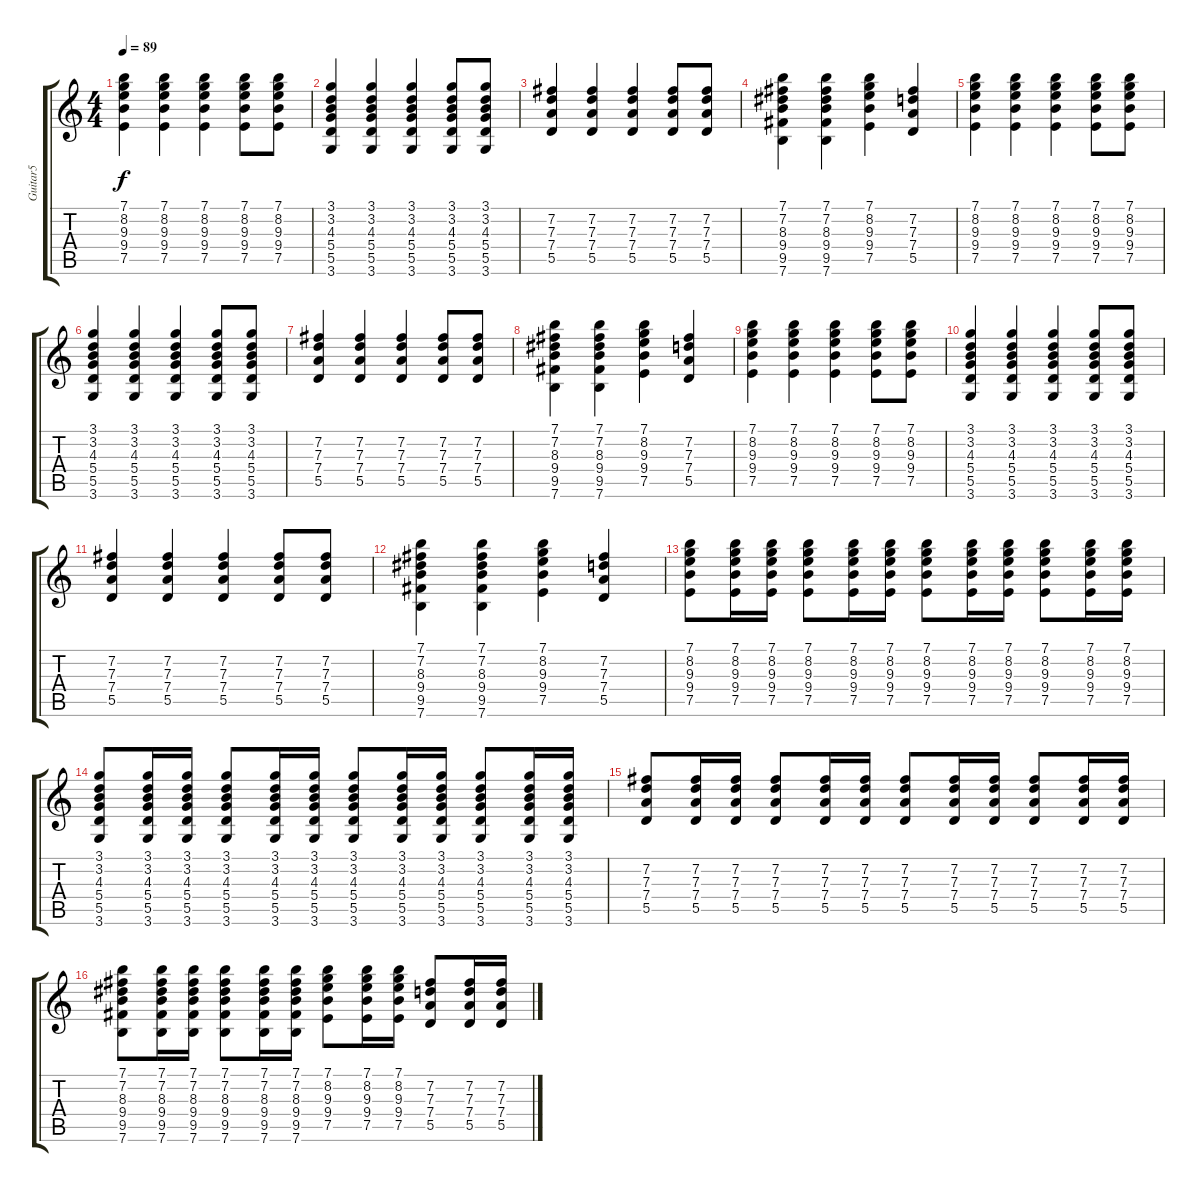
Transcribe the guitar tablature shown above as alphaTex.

\track ("Guitar5" "Guitar5") {instrument acousticguitarsteel}
\staff {score tabs}
\tuning (E4 B3 G3 D3 A2 E2) {hide}
\ts (4 4)
\tempo 89
\clef g2
\ks c
(7.1 8.2 9.3 9.4 7.5).4{dy f} (7.1 8.2 9.3 9.4 7.5).4 (7.1 8.2 9.3 9.4 7.5).4 (7.1 8.2 9.3 9.4 7.5).8 (7.1 8.2 9.3 9.4 7.5).8 |
(3.1 3.2 4.3 5.4 5.5 3.6).4 (3.1 3.2 4.3 5.4 5.5 3.6).4 (3.1 3.2 4.3 5.4 5.5 3.6).4 (3.1 3.2 4.3 5.4 5.5 3.6).8 (3.1 3.2 4.3 5.4 5.5 3.6).8 |
(7.2 7.3 7.4 5.5).4 (7.2 7.3 7.4 5.5).4 (7.2 7.3 7.4 5.5).4 (7.2 7.3 7.4 5.5).8 (7.2 7.3 7.4 5.5).8 |
(7.1 7.2 8.3 9.4 9.5 7.6).4 (7.1 7.2 8.3 9.4 9.5 7.6).4 (7.1 8.2 9.3 9.4 7.5).4 (7.2 7.3 7.4 5.5).4 |
(7.1 8.2 9.3 9.4 7.5).4 (7.1 8.2 9.3 9.4 7.5).4 (7.1 8.2 9.3 9.4 7.5).4 (7.1 8.2 9.3 9.4 7.5).8 (7.1 8.2 9.3 9.4 7.5).8 |
(3.1 3.2 4.3 5.4 5.5 3.6).4 (3.1 3.2 4.3 5.4 5.5 3.6).4 (3.1 3.2 4.3 5.4 5.5 3.6).4 (3.1 3.2 4.3 5.4 5.5 3.6).8 (3.1 3.2 4.3 5.4 5.5 3.6).8 |
(7.2 7.3 7.4 5.5).4 (7.2 7.3 7.4 5.5).4 (7.2 7.3 7.4 5.5).4 (7.2 7.3 7.4 5.5).8 (7.2 7.3 7.4 5.5).8 |
(7.1 7.2 8.3 9.4 9.5 7.6).4 (7.1 7.2 8.3 9.4 9.5 7.6).4 (7.1 8.2 9.3 9.4 7.5).4 (7.2 7.3 7.4 5.5).4 |
(7.1 8.2 9.3 9.4 7.5).4 (7.1 8.2 9.3 9.4 7.5).4 (7.1 8.2 9.3 9.4 7.5).4 (7.1 8.2 9.3 9.4 7.5).8 (7.1 8.2 9.3 9.4 7.5).8 |
(3.1 3.2 4.3 5.4 5.5 3.6).4 (3.1 3.2 4.3 5.4 5.5 3.6).4 (3.1 3.2 4.3 5.4 5.5 3.6).4 (3.1 3.2 4.3 5.4 5.5 3.6).8 (3.1 3.2 4.3 5.4 5.5 3.6).8 |
(7.2 7.3 7.4 5.5).4 (7.2 7.3 7.4 5.5).4 (7.2 7.3 7.4 5.5).4 (7.2 7.3 7.4 5.5).8 (7.2 7.3 7.4 5.5).8 |
(7.1 7.2 8.3 9.4 9.5 7.6).4 (7.1 7.2 8.3 9.4 9.5 7.6).4 (7.1 8.2 9.3 9.4 7.5).4 (7.2 7.3 7.4 5.5).4 |
(7.1 8.2 9.3 9.4 7.5).8 (7.1 8.2 9.3 9.4 7.5).16 (7.1 8.2 9.3 9.4 7.5).16 (7.1 8.2 9.3 9.4 7.5).8 (7.1 8.2 9.3 9.4 7.5).16 (7.1 8.2 9.3 9.4 7.5).16 (7.1 8.2 9.3 9.4 7.5).8 (7.1 8.2 9.3 9.4 7.5).16 (7.1 8.2 9.3 9.4 7.5).16 (7.1 8.2 9.3 9.4 7.5).8 (7.1 8.2 9.3 9.4 7.5).16 (7.1 8.2 9.3 9.4 7.5).16 |
(3.1 3.2 4.3 5.4 5.5 3.6).8 (3.1 3.2 4.3 5.4 5.5 3.6).16 (3.1 3.2 4.3 5.4 5.5 3.6).16 (3.1 3.2 4.3 5.4 5.5 3.6).8 (3.1 3.2 4.3 5.4 5.5 3.6).16 (3.1 3.2 4.3 5.4 5.5 3.6).16 (3.1 3.2 4.3 5.4 5.5 3.6).8 (3.1 3.2 4.3 5.4 5.5 3.6).16 (3.1 3.2 4.3 5.4 5.5 3.6).16 (3.1 3.2 4.3 5.4 5.5 3.6).8 (3.1 3.2 4.3 5.4 5.5 3.6).16 (3.1 3.2 4.3 5.4 5.5 3.6).16 |
(7.2 7.3 7.4 5.5).8 (7.2 7.3 7.4 5.5).16 (7.2 7.3 7.4 5.5).16 (7.2 7.3 7.4 5.5).8 (7.2 7.3 7.4 5.5).16 (7.2 7.3 7.4 5.5).16 (7.2 7.3 7.4 5.5).8 (7.2 7.3 7.4 5.5).16 (7.2 7.3 7.4 5.5).16 (7.2 7.3 7.4 5.5).8 (7.2 7.3 7.4 5.5).16 (7.2 7.3 7.4 5.5).16 |
(7.1 7.2 8.3 9.4 9.5 7.6).8 (7.1 7.2 8.3 9.4 9.5 7.6).16 (7.1 7.2 8.3 9.4 9.5 7.6).16 (7.1 7.2 8.3 9.4 9.5 7.6).8 (7.1 7.2 8.3 9.4 9.5 7.6).16 (7.1 7.2 8.3 9.4 9.5 7.6).16 (7.1 8.2 9.3 9.4 7.5).8 (7.1 8.2 9.3 9.4 7.5).16 (7.1 8.2 9.3 9.4 7.5).16 (7.2 7.3 7.4 5.5).8 (7.2 7.3 7.4 5.5).16 (7.2 7.3 7.4 5.5).16
